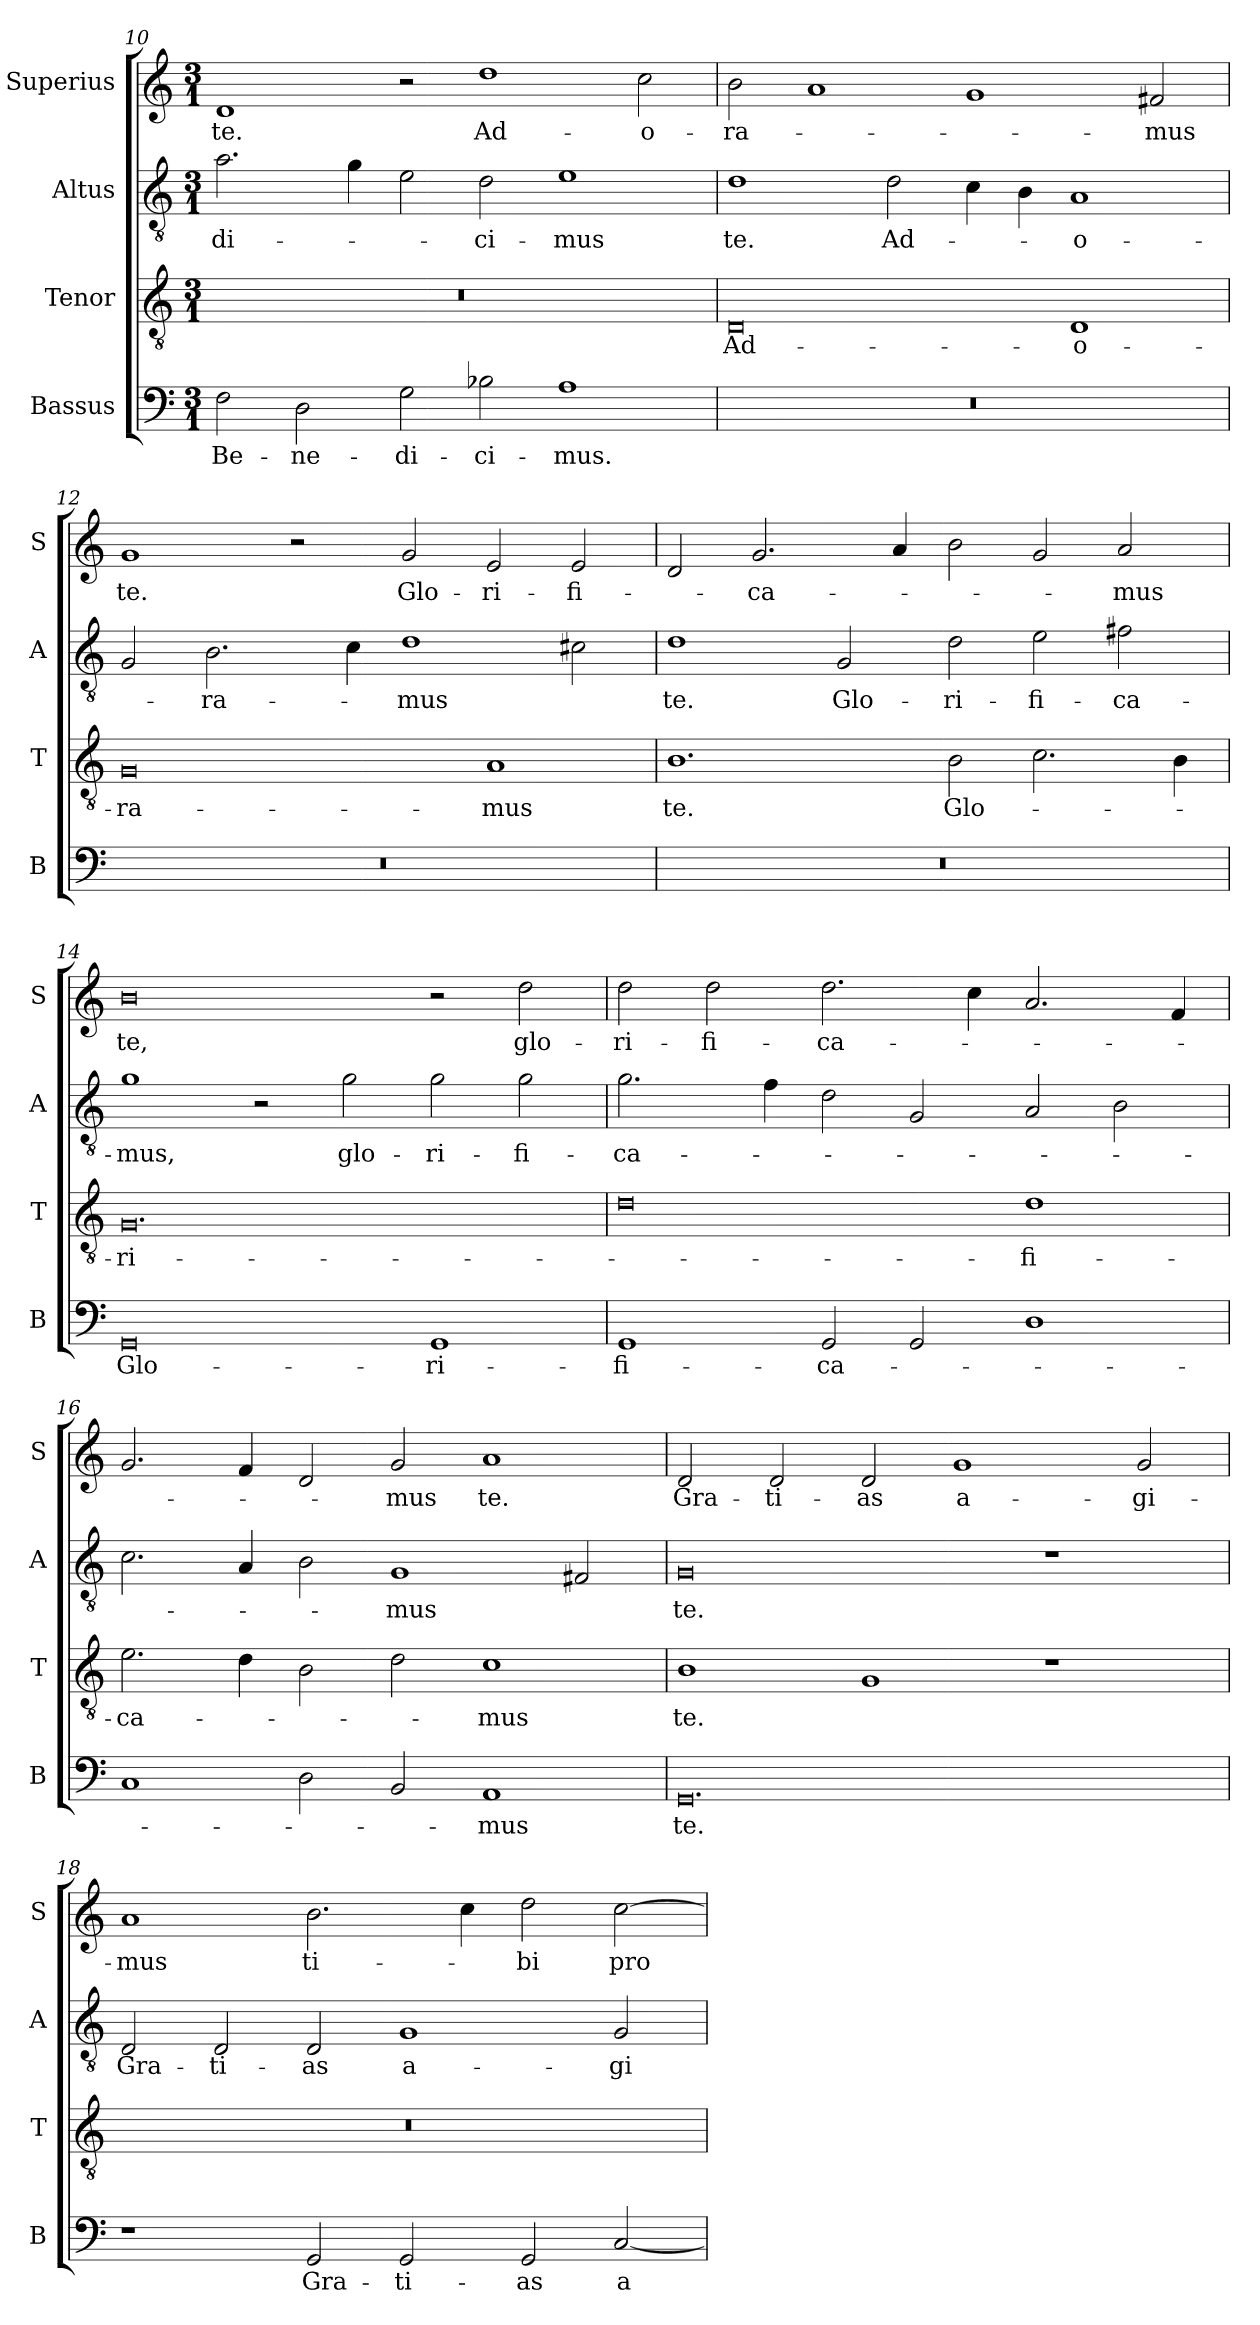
**kern	**text	**kern	**text	**kern	**text	**kern	**text
*part4	*part4	*part3	*part3	*part2	*part2	*part1	*part1
*staff4	*staff4	*staff3	*staff3	*staff2	*staff2	*staff1	*staff1
*I"Bassus	*	*I"Tenor	*	*I"Altus	*	*I"Superius	*
*I'B	*	*I'T	*	*I'A	*	*I'S	*
*clefF4	*	*clefGv2	*	*clefGv2	*	*clefG2	*
*k[]	*	*k[]	*	*k[]	*	*k[]	*
*M3/1	*	*M3/1	*	*M3/1	*	*M3/1	*
=10	=10	=10	=10	=10	=10	=10	=10
!	!LO:LY:i	!	!	!	!	!	!
2F	Be-	0.r	.	2.a	-di-	1d	te.
!	!LO:LY:i	!	!	!	!	!	!
2D	-ne-	.	.	.	.	.	.
.	.	.	.	4g	.	.	.
!	!LO:LY:i	!	!	!	!	!	!
2G	-di-	.	.	2e	.	2r	.
!	!LO:LY:i	!	!	!	!	!	!
2B-X	-ci-	.	.	2d	-ci-	1dd	Ad-
!	!LO:LY:i	!	!	!	!	!	!
1A	-mus.	.	.	1e	-mus	.	.
.	.	.	.	.	.	2cc	-o-
=11	=11	=11	=11	=11	=11	=11	=11
0.r	.	0D	Ad-	1d	te.	2b	-ra-
.	.	.	.	.	.	1a	.
.	.	.	.	2d	Ad-	.	.
.	.	.	.	4c	.	1g	.
.	.	.	.	4B	.	.	.
.	.	1D	-o-	1A	-o-	.	.
.	.	.	.	.	.	2f#X	-mus
=12	=12	=12	=12	=12	=12	=12	=12
0.r	.	0G	-ra-	2G	.	1g	te.
.	.	.	.	2.B	-ra-	.	.
.	.	.	.	.	.	2r	.
.	.	.	.	4c	.	.	.
.	.	.	.	1d	-mus	2g	Glo-
.	.	1A	-mus	.	.	2e	-ri-
.	.	.	.	2c#X	.	2e	-fi-
=13	=13	=13	=13	=13	=13	=13	=13
0.r	.	1.B	te.	1d	te.	2d	.
.	.	.	.	.	.	2.g	-ca-
!	!	!	!	!	!LO:LY:i	!	!
.	.	.	.	2G	Glo-	.	.
.	.	.	.	.	.	4a	.
!	!	!	!LO:LY:i	!	!LO:LY:i	!	!
.	.	2B	Glo-	2d	-ri-	2b	.
!	!	!	!	!	!LO:LY:i	!	!
.	.	2.c	.	2e	-fi-	2g	.
!	!	!	!	!	!LO:LY:i	!	!
.	.	.	.	2f#i	-ca-	2a	-mus
.	.	4B	.	.	.	.	.
=14	=14	=14	=14	=14	=14	=14	=14
!	!	!	!LO:LY:i	!	!LO:LY:i	!	!
0GG	Glo-	0.G	-ri-	1g	-mus,	0b	te,
.	.	.	.	2r	.	.	.
.	.	.	.	2g	glo-	.	.
1GG	-ri-	.	.	2g	-ri-	2r	.
!	!	!	!	!	!	!	!LO:LY:i
.	.	.	.	2g	-fi-	2dd	glo-
=15	=15	=15	=15	=15	=15	=15	=15
!	!	!	!	!	!	!	!LO:LY:i
1GG	-fi-	0d	.	2.g	-ca-	2dd	-ri-
!	!	!	!	!	!	!	!LO:LY:i
.	.	.	.	.	.	2dd	-fi-
.	.	.	.	4f	.	.	.
!	!	!	!	!	!	!	!LO:LY:i
2GG	-ca-	.	.	2d	.	2.dd	-ca-
2GG	.	.	.	2G	.	.	.
.	.	.	.	.	.	4cc	.
!	!	!	!LO:LY:i	!	!	!	!
1D	.	1d	-fi-	2A	.	2.a	.
.	.	.	.	2B	.	.	.
.	.	.	.	.	.	4f	.
=16	=16	=16	=16	=16	=16	=16	=16
!	!	!	!LO:LY:i	!	!	!	!
1C	.	2.e	-ca-	2.c	.	2.g	.
.	.	4d	.	4A	.	4f	.
2D	.	2B	.	2B	.	2d	.
!	!	!	!	!	!	!	!LO:LY:i
2BB	.	2d	.	1G	-mus	2g	-mus
!	!	!	!LO:LY:i	!	!	!	!LO:LY:i
1AA	-mus	1c	-mus	.	.	1a	te.
.	.	.	.	2F#X	.	.	.
=17	=17	=17	=17	=17	=17	=17	=17
!	!	!	!LO:LY:i	!	!	!	!
0.GG	te.	1B	te.	0G	te.	2d	Gra-
.	.	.	.	.	.	2d	-ti-
.	.	1G	.	.	.	2d	-as
.	.	.	.	.	.	1g	a-
.	.	1r	.	1r	.	.	.
.	.	.	.	.	.	2g	-gi-
=18	=18	=18	=18	=18	=18	=18	=18
1r	.	0.r	.	2D	Gra-	1a	-mus
.	.	.	.	2D	-ti-	.	.
2GG	Gra-	.	.	2D	-as	2.b	ti-
2GG	-ti-	.	.	1G	a-	.	.
.	.	.	.	.	.	4cc	.
2GG	-as	.	.	.	.	2dd	-bi
[2C	a-	.	.	2G	-gi-	[2cc	pro-
=	=	=	=	=	=	=	=
*-	*-	*-	*-	*-	*-	*-	*-
